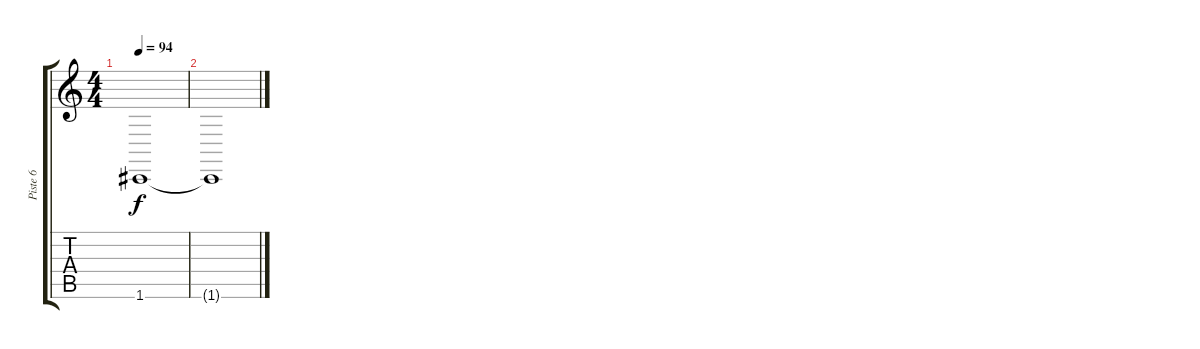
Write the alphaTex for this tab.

\track ("Piste 6" "Piste 6") {instrument stringensemble1}
\staff {score tabs}
\tuning (C4 G3 Eb3 Bb2 F2 C2) {hide}
\ts (4 4)
\tempo 94
\clef g2
\ks c
1.6.1{dy f} |
1.6{t}.1
